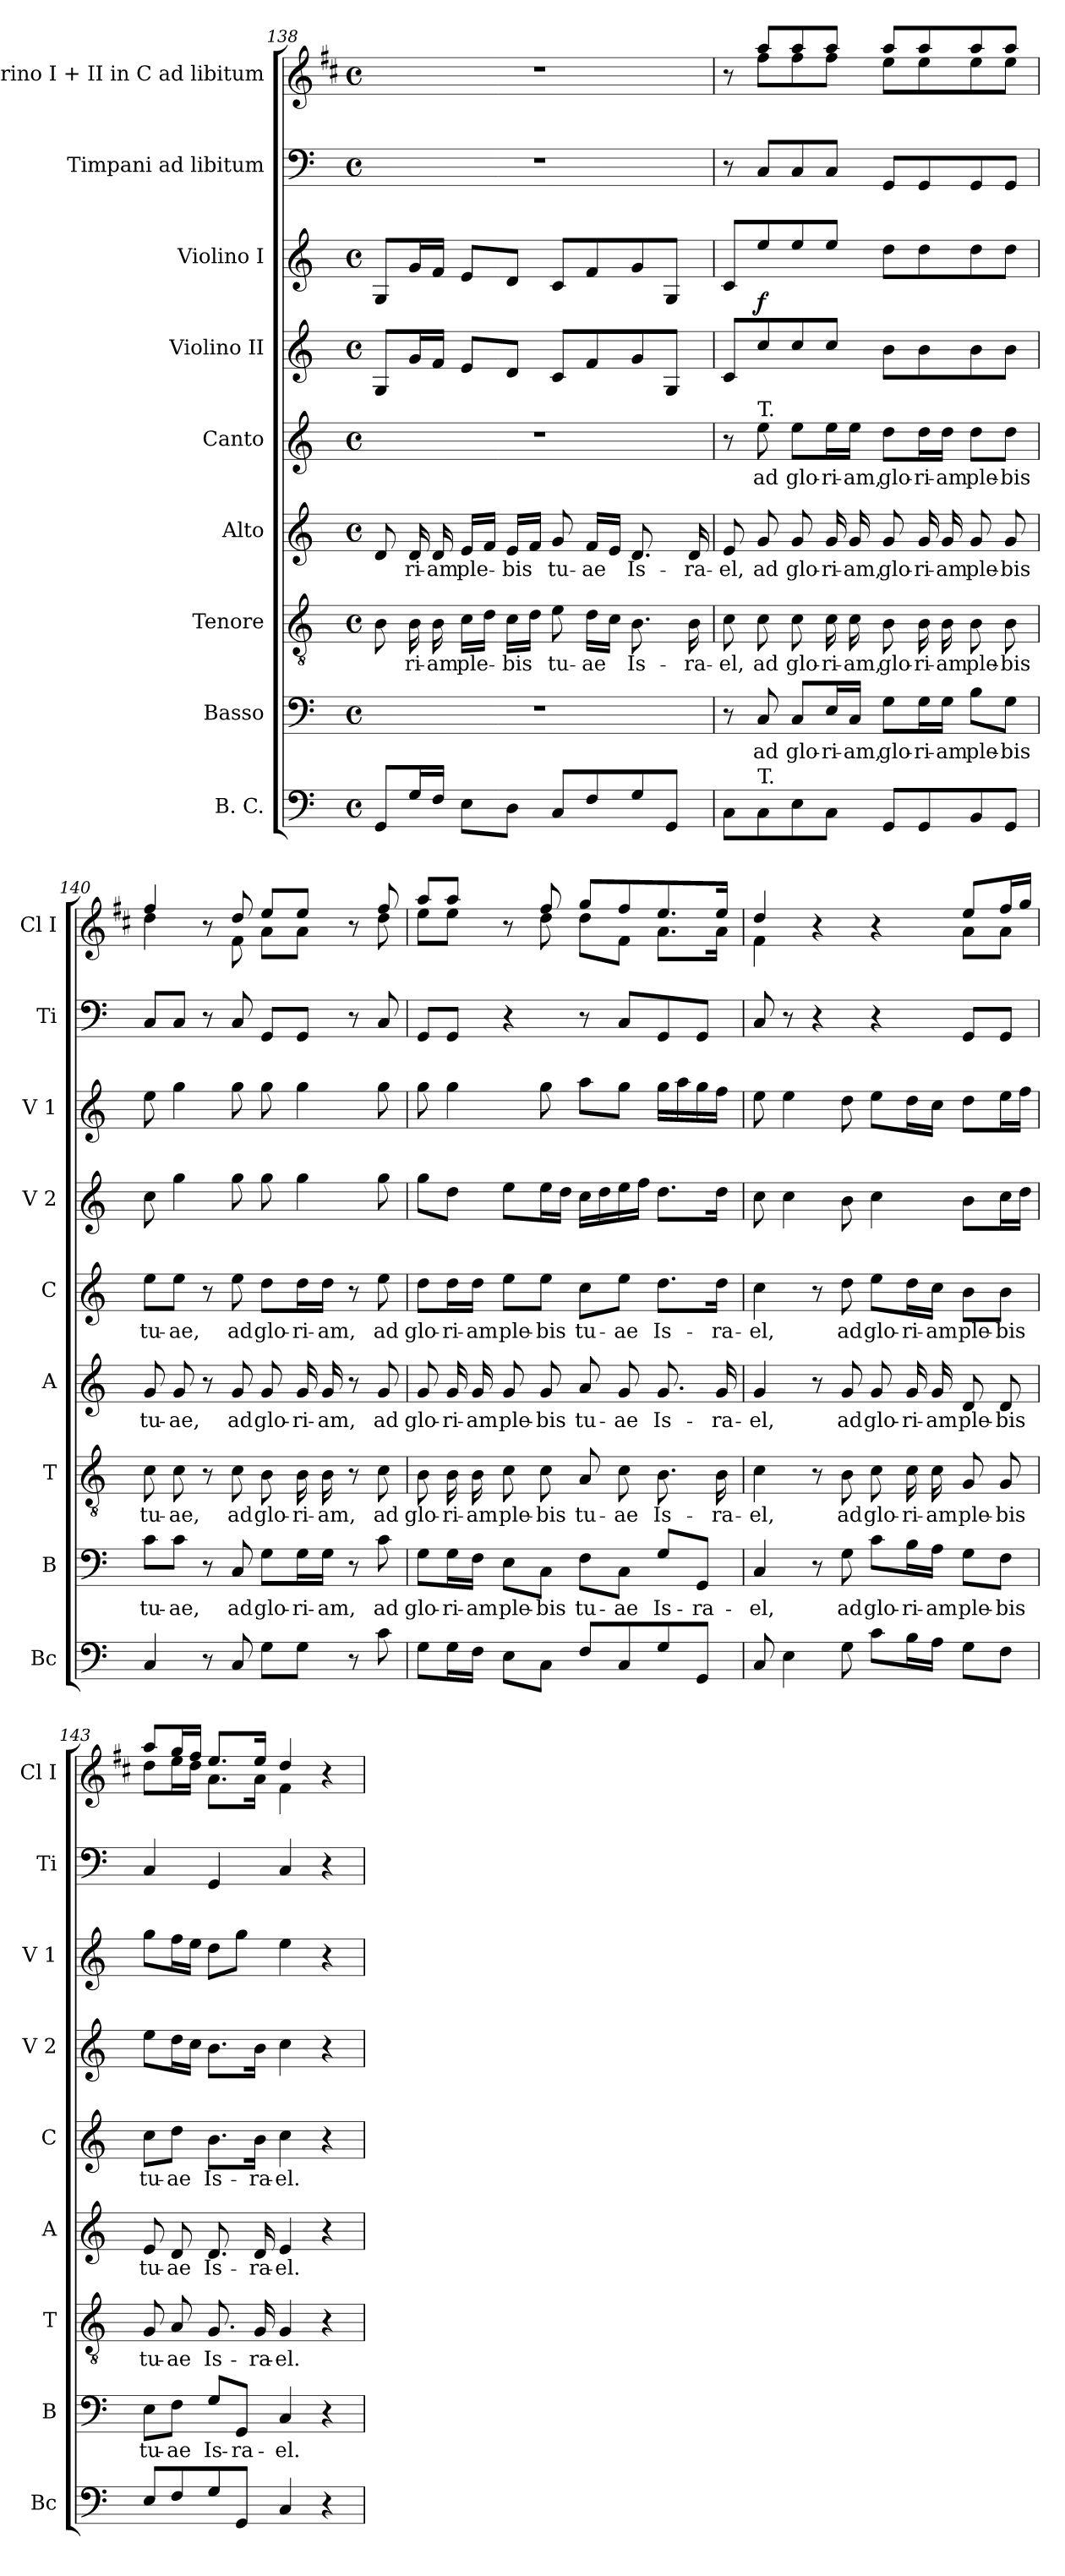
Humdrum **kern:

**kern	**kern	**text	**kern	**text	**kern	**text	**kern	**text	**kern	**dynam	**kern	**kern	**kern
*part9	*part8	*part8	*part7	*part7	*part6	*part6	*part5	*part5	*part4	*part4	*part3	*part2	*part1
*staff9	*staff8	*staff8	*staff7	*staff7	*staff6	*staff6	*staff5	*staff5	*staff4	*staff4	*staff3	*staff2	*staff1
*I"B. C.	*I"Basso	*	*I"Tenore	*	*I"Alto	*	*I"Canto	*	*I"Violino II	*	*I"Violino I	*I"Timpani ad libitum	*I"Clarino I + II in C ad libitum
*I'Bc	*I'B	*	*I'T	*	*I'A	*	*I'C	*	*I'V 2	*	*I'V 1	*I'Ti	*I'Cl I
!!LO:PB:g=z
*clefF4	*clefF4	*	*clefGv2	*	*clefG2	*	*clefG2	*	*clefG2	*	*clefG2	*clefF4	*clefG2
*	*	*	*	*	*	*	*	*	*	*	*	*	*ITrd1c2
*k[]	*k[]	*	*k[]	*	*k[]	*	*k[]	*	*k[]	*	*k[]	*k[]	*k[]
*M4/4	*M4/4	*	*M4/4	*	*M4/4	*	*M4/4	*	*M4/4	*	*M4/4	*M4/4	*M4/4
*met(c)	*met(c)	*	*met(c)	*	*met(c)	*	*met(c)	*	*met(c)	*	*met(c)	*met(c)	*met(c)
=138	=138	=138	=138	=138	=138	=138	=138	=138	=138	=138	=138	=138	=138
8GG/L	1r	.	8B\	.	8d/	.	1r	.	8G/L	.	8G/L	1r	1r
!	!	!	!	!LO:LY:b	!	!LO:LY:b	!	!	!	!	!	!	!
16G/L	.	.	16B\	-ri-	16d/	-ri-	.	.	16g/L	.	16g/L	.	.
!	!	!	!	!LO:LY:b	!	!LO:LY:b	!	!	!	!	!	!	!
16F/JJ	.	.	16B\	-am	16d/	-am	.	.	16f/JJ	.	16f/JJ	.	.
!	!	!	!	!LO:LY:b	!	!LO:LY:b	!	!	!	!	!	!	!
8E\L	.	.	16c\LL	ple-	16e/LL	ple-	.	.	8e/L	.	8e/L	.	.
.	.	.	16d\JJ	.	16f/JJ	.	.	.	.	.	.	.	.
!	!	!	!	!LO:LY:b	!	!LO:LY:b	!	!	!	!	!	!	!
8D\J	.	.	16c\LL	-bis	16e/LL	-bis	.	.	8d/J	.	8d/J	.	.
.	.	.	16d\JJ	.	16f/JJ	.	.	.	.	.	.	.	.
!	!	!	!	!LO:LY:b	!	!LO:LY:b	!	!	!	!	!	!	!
8C/L	.	.	8e\	tu-	8g/	tu-	.	.	8c/L	.	8c/L	.	.
!	!	!	!	!LO:LY:b	!	!LO:LY:b	!	!	!	!	!	!	!
8F/	.	.	16d\LL	-ae	16f/LL	-ae	.	.	8f/	.	8f/	.	.
.	.	.	16c\JJ	.	16e/JJ	.	.	.	.	.	.	.	.
!	!	!	!	!LO:LY:b	!	!LO:LY:b	!	!	!	!	!	!	!
8G/	.	.	8.B\	Is-	8.d/	Is-	.	.	8g/	.	8g/	.	.
8GG/J	.	.	.	.	.	.	.	.	8G/J	.	8G/J	.	.
!	!	!	!	!LO:LY:b	!	!LO:LY:b	!	!	!	!	!	!	!
.	.	.	16B\	-ra-	16d/	-ra-	.	.	.	.	.	.	.
=139	=139	=139	=139	=139	=139	=139	=139	=139	=139	=139	=139	=139	=139
!	!	!	!	!LO:LY:b	!	!LO:LY:b	!	!	!	!	!	!	!
*	*	*	*	*	*	*	*	*	*	*	*	*	*^
8C\L	8r	.	8c\	-el,	8e/	-el,	8r	.	8c/L	.	8c/L	8r	8r	8ryy
!	!	!	!	!	!	!	!LO:TX:a:t=T.	!	!	!	!	!	!	!
!LO:TX:a:t=T.	!	!	!	!	!	!	!	!	!	!	!	!	!	!
!	!	!LO:LY:b	!	!LO:LY:b	!	!LO:LY:b	!	!LO:LY:b	!	!LO:DY:a	!	!	!	!
8C\	8C/	ad	8c\	ad	8g/	ad	8ee\	ad	8cc/	f	8ee/	8C/L	8gg/L	8ee\L
!	!	!LO:LY:b	!	!LO:LY:b	!	!LO:LY:b	!	!LO:LY:b	!	!	!	!	!	!
8E\	8C/L	glo-	8c\	glo-	8g/	glo-	8ee\L	glo-	8cc/	.	8ee/	8C/	8gg/	8ee\
!	!	!LO:LY:b	!	!LO:LY:b	!	!LO:LY:b	!	!LO:LY:b	!	!	!	!	!	!
8C\J	16E/L	-ri-	16c\	-ri-	16g/	-ri-	16ee\L	-ri-	8cc/J	.	8ee/J	8C/J	8gg/J	8ee\J
!	!	!LO:LY:b	!	!LO:LY:b	!	!LO:LY:b	!	!LO:LY:b	!	!	!	!	!	!
.	16C/JJ	-am,	16c\	-am,	16g/	-am,	16ee\JJ	-am,	.	.	.	.	.	.
!	!	!LO:LY:b	!	!LO:LY:b	!	!LO:LY:b	!	!LO:LY:b	!	!	!	!	!	!
8GG/L	8G\L	glo-	8B\	glo-	8g/	glo-	8dd\L	glo-	8b\L	.	8dd\L	8GG/L	8gg/L	8dd\L
!	!	!LO:LY:b	!	!LO:LY:b	!	!LO:LY:b	!	!LO:LY:b	!	!	!	!	!	!
8GG/	16G\L	-ri-	16B\	-ri-	16g/	-ri-	16dd\L	-ri-	8b\	.	8dd\	8GG/	8gg/	8dd\
!	!	!LO:LY:b	!	!LO:LY:b	!	!LO:LY:b	!	!LO:LY:b	!	!	!	!	!	!
.	16G\JJ	-am	16B\	-am	16g/	-am	16dd\JJ	-am	.	.	.	.	.	.
!	!	!LO:LY:b	!	!LO:LY:b	!	!LO:LY:b	!	!LO:LY:b	!	!	!	!	!	!
8BB/	8B\L	ple-	8B\	ple-	8g/	ple-	8dd\L	ple-	8b\	.	8dd\	8GG/	8gg/	8dd\
!	!	!LO:LY:b	!	!LO:LY:b	!	!LO:LY:b	!	!LO:LY:b	!	!	!	!	!	!
8GG/J	8G\J	-bis	8B\	-bis	8g/	-bis	8dd\J	-bis	8b\J	.	8dd\J	8GG/J	8gg/J	8dd\J
!!LO:LB:g=z	!!
=140	=140	=140	=140	=140	=140	=140	=140	=140	=140	=140	=140	=140	=140	=140
!	!	!LO:LY:b	!	!LO:LY:b	!	!LO:LY:b	!	!LO:LY:b	!	!	!	!	!	!
4C/	8c\L	tu-	8c\	tu-	8g/	tu-	8ee\L	tu-	8cc\	.	8ee\	8C/L	4ee/	4cc\
!	!	!LO:LY:b	!	!LO:LY:b	!	!LO:LY:b	!	!LO:LY:b	!	!	!	!	!	!
.	8c\J	-ae,	8c\	-ae,	8g/	-ae,	8ee\J	-ae,	4gg\	.	4gg\	8C/J	.	.
8r	8r	.	8r	.	8r	.	8r	.	.	.	.	8r	8r	8ryy
!	!	!LO:LY:b	!	!LO:LY:b	!	!LO:LY:b	!	!LO:LY:b	!	!	!	!	!	!
8C/	8C/	ad	8c\	ad	8g/	ad	8ee\	ad	8gg\	.	8gg\	8C/	8cc/	8e\
!	!	!LO:LY:b	!	!LO:LY:b	!	!LO:LY:b	!	!LO:LY:b	!	!	!	!	!	!
8G\L	8G\L	glo-	8B\	glo-	8g/	glo-	8dd\L	glo-	8gg\	.	8gg\	8GG/L	8dd/L	8g\L
!	!	!LO:LY:b	!	!LO:LY:b	!	!LO:LY:b	!	!LO:LY:b	!	!	!	!	!	!
8G\J	16G\L	-ri-	16B\	-ri-	16g/	-ri-	16dd\L	-ri-	4gg\	.	4gg\	8GG/J	8dd/J	8g\J
!	!	!LO:LY:b	!	!LO:LY:b	!	!LO:LY:b	!	!LO:LY:b	!	!	!	!	!	!
.	16G\JJ	-am,	16B\	-am,	16g/	-am,	16dd\JJ	-am,	.	.	.	.	.	.
8r	8r	.	8r	.	8r	.	8r	.	.	.	.	8r	8r	8ryy
!	!	!LO:LY:b	!	!LO:LY:b	!	!LO:LY:b	!	!LO:LY:b	!	!	!	!	!	!
8c\	8c\	ad	8c\	ad	8g/	ad	8ee\	ad	8gg\	.	8gg\	8C/	8ee/	8cc\
=141	=141	=141	=141	=141	=141	=141	=141	=141	=141	=141	=141	=141	=141	=141
!	!	!LO:LY:b	!	!LO:LY:b	!	!LO:LY:b	!	!LO:LY:b	!	!	!	!	!	!
8G\L	8G\L	glo-	8B\	glo-	8g/	glo-	8dd\L	glo-	8gg\L	.	8gg\	8GG/L	8gg/L	8dd\L
!	!	!LO:LY:b	!	!LO:LY:b	!	!LO:LY:b	!	!LO:LY:b	!	!	!	!	!	!
16G\L	16G\L	-ri-	16B\	-ri-	16g/	-ri-	16dd\L	-ri-	8dd\J	.	4gg\	8GG/J	8gg/J	8dd\J
!	!	!LO:LY:b	!	!LO:LY:b	!	!LO:LY:b	!	!LO:LY:b	!	!	!	!	!	!
16F\JJ	16F\JJ	-am	16B\	-am	16g/	-am	16dd\JJ	-am	.	.	.	.	.	.
!	!	!LO:LY:b	!	!LO:LY:b	!	!LO:LY:b	!	!LO:LY:b	!	!	!	!	!	!
8E\L	8E\L	ple-	8c\	ple-	8g/	ple-	8ee\L	ple-	8ee\L	.	.	4r	8r	8ryy
!	!	!LO:LY:b	!	!LO:LY:b	!	!LO:LY:b	!	!LO:LY:b	!	!	!	!	!	!
8C\J	8C\J	-bis	8c\	-bis	8g/	-bis	8ee\J	-bis	16ee\L	.	8gg\	.	8ee/	8cc\
.	.	.	.	.	.	.	.	.	16dd\JJ	.	.	.	.	.
!	!	!LO:LY:b	!	!LO:LY:b	!	!LO:LY:b	!	!LO:LY:b	!	!	!	!	!	!
8F/L	8F\L	tu-	8A/	tu-	8a/	tu-	8cc\L	tu-	16cc\LL	.	8aa\L	8r	8ff/L	8cc\L
.	.	.	.	.	.	.	.	.	16dd\	.	.	.	.	.
!	!	!LO:LY:b	!	!LO:LY:b	!	!LO:LY:b	!	!LO:LY:b	!	!	!	!	!	!
8C/	8C\J	-ae	8c\	-ae	8g/	-ae	8ee\J	-ae	16ee\	.	8gg\J	8C/L	8ee/	8e\J
.	.	.	.	.	.	.	.	.	16ff\JJ	.	.	.	.	.
!	!	!LO:LY:b	!	!LO:LY:b	!	!LO:LY:b	!	!LO:LY:b	!	!	!	!	!	!
8G/	8G/L	Is-	8.B\	Is-	8.g/	Is-	8.dd\L	Is-	8.dd\L	.	16gg\LL	8GG/	8.dd/	8.g\L
.	.	.	.	.	.	.	.	.	.	.	16aa\	.	.	.
!	!	!LO:LY:b	!	!	!	!	!	!	!	!	!	!	!	!
8GG/J	8GG/J	-ra-	.	.	.	.	.	.	.	.	16gg\	8GG/J	.	.
!	!	!	!	!LO:LY:b	!	!LO:LY:b	!	!LO:LY:b	!	!	!	!	!	!
.	.	.	16B\	-ra-	16g/	-ra-	16dd\Jk	-ra-	16dd\Jk	.	16ff\JJ	.	16dd/Jk	16g\Jk
!!LO:PB:g=z	!!
=142	=142	=142	=142	=142	=142	=142	=142	=142	=142	=142	=142	=142	=142	=142
!	!	!LO:LY:b	!	!LO:LY:b	!	!LO:LY:b	!	!LO:LY:b	!	!	!	!	!	!
8C/	4C/	-el,	4c\	-el,	4g/	-el,	4cc\	-el,	8cc\	.	8ee\	8C/	4cc/	4e\
4E\	.	.	.	.	.	.	.	.	4cc\	.	4ee\	8r	.	.
.	8r	.	8r	.	8r	.	8r	.	.	.	.	4r	4r	4ryy
!	!	!LO:LY:b	!	!LO:LY:b	!	!LO:LY:b	!	!LO:LY:b	!	!	!	!	!	!
8G\	8G\	ad	8B\	ad	8g/	ad	8dd\	ad	8b\	.	8dd\	.	.	.
!	!	!LO:LY:b	!	!LO:LY:b	!	!LO:LY:b	!	!LO:LY:b	!	!	!	!	!	!
8c\L	8c\L	glo-	8c\	glo-	8g/	glo-	8ee\L	glo-	4cc\	.	8ee\L	4r	4r	4ryy
!	!	!LO:LY:b	!	!LO:LY:b	!	!LO:LY:b	!	!LO:LY:b	!	!	!	!	!	!
16B\L	16B\L	-ri-	16c\	-ri-	16g/	-ri-	16dd\L	-ri-	.	.	16dd\L	.	.	.
!	!	!LO:LY:b	!	!LO:LY:b	!	!LO:LY:b	!	!LO:LY:b	!	!	!	!	!	!
16A\JJ	16A\JJ	-am	16c\	-am	16g/	-am	16cc\JJ	-am	.	.	16cc\JJ	.	.	.
!	!	!LO:LY:b	!	!LO:LY:b	!	!LO:LY:b	!	!LO:LY:b	!	!	!	!	!	!
8G\L	8G\L	ple-	8G/	ple-	8d/	ple-	8b\L	ple-	8b\L	.	8dd\L	8GG/L	8dd/L	8g\L
!	!	!LO:LY:b	!	!LO:LY:b	!	!LO:LY:b	!	!LO:LY:b	!	!	!	!	!	!
8F\J	8F\J	-bis	8G/	-bis	8d/	-bis	8b\J	-bis	16cc\L	.	16ee\L	8GG/J	16ee/L	8g\J
.	.	.	.	.	.	.	.	.	16dd\JJ	.	16ff\JJ	.	16ff/JJ	.
=143	=143	=143	=143	=143	=143	=143	=143	=143	=143	=143	=143	=143	=143	=143
!	!	!LO:LY:b	!	!LO:LY:b	!	!LO:LY:b	!	!LO:LY:b	!	!	!	!	!	!
8E/L	8E\L	tu-	8G/	tu-	8e/	tu-	8cc\L	tu-	8ee\L	.	8gg\L	4C/	8gg/L	8cc\L
!	!	!LO:LY:b	!	!LO:LY:b	!	!LO:LY:b	!	!LO:LY:b	!	!	!	!	!	!
8F/	8F\J	-ae	8A/	-ae	8d/	-ae	8dd\J	-ae	16dd\L	.	16ff\L	.	16ff/L	16dd\L
.	.	.	.	.	.	.	.	.	16cc\JJ	.	16ee\JJ	.	16ee/JJ	16cc\JJ
!	!	!LO:LY:b	!	!LO:LY:b	!	!LO:LY:b	!	!LO:LY:b	!	!	!	!	!	!
8G/	8G/L	Is-	8.G/	Is-	8.d/	Is-	8.b\L	Is-	8.b\L	.	8dd\L	4GG/	8.dd/L	8.g\L
!	!	!LO:LY:b	!	!	!	!	!	!	!	!	!	!	!	!
8GG/J	8GG/J	-ra-	.	.	.	.	.	.	.	.	8gg\J	.	.	.
!	!	!	!	!LO:LY:b	!	!LO:LY:b	!	!LO:LY:b	!	!	!	!	!	!
.	.	.	16G/	-ra-	16d/	-ra-	16b\Jk	-ra-	16b\Jk	.	.	.	16dd/Jk	16g\Jk
!	!	!LO:LY:b	!	!LO:LY:b	!	!LO:LY:b	!	!LO:LY:b	!	!	!	!	!	!
4C/	4C/	-el.	4G/	-el.	4e/	-el.	4cc\	-el.	4cc\	.	4ee\	4C/	4cc/	4e\
4r	4r	.	4r	.	4r	.	4r	.	4r	.	4r	4r	4r	4ryy
*	*	*	*	*	*	*	*	*	*	*	*	*	*v	*v
=	=	=	=	=	=	=	=	=	=	=	=	=	=
*-	*-	*-	*-	*-	*-	*-	*-	*-	*-	*-	*-	*-	*-
